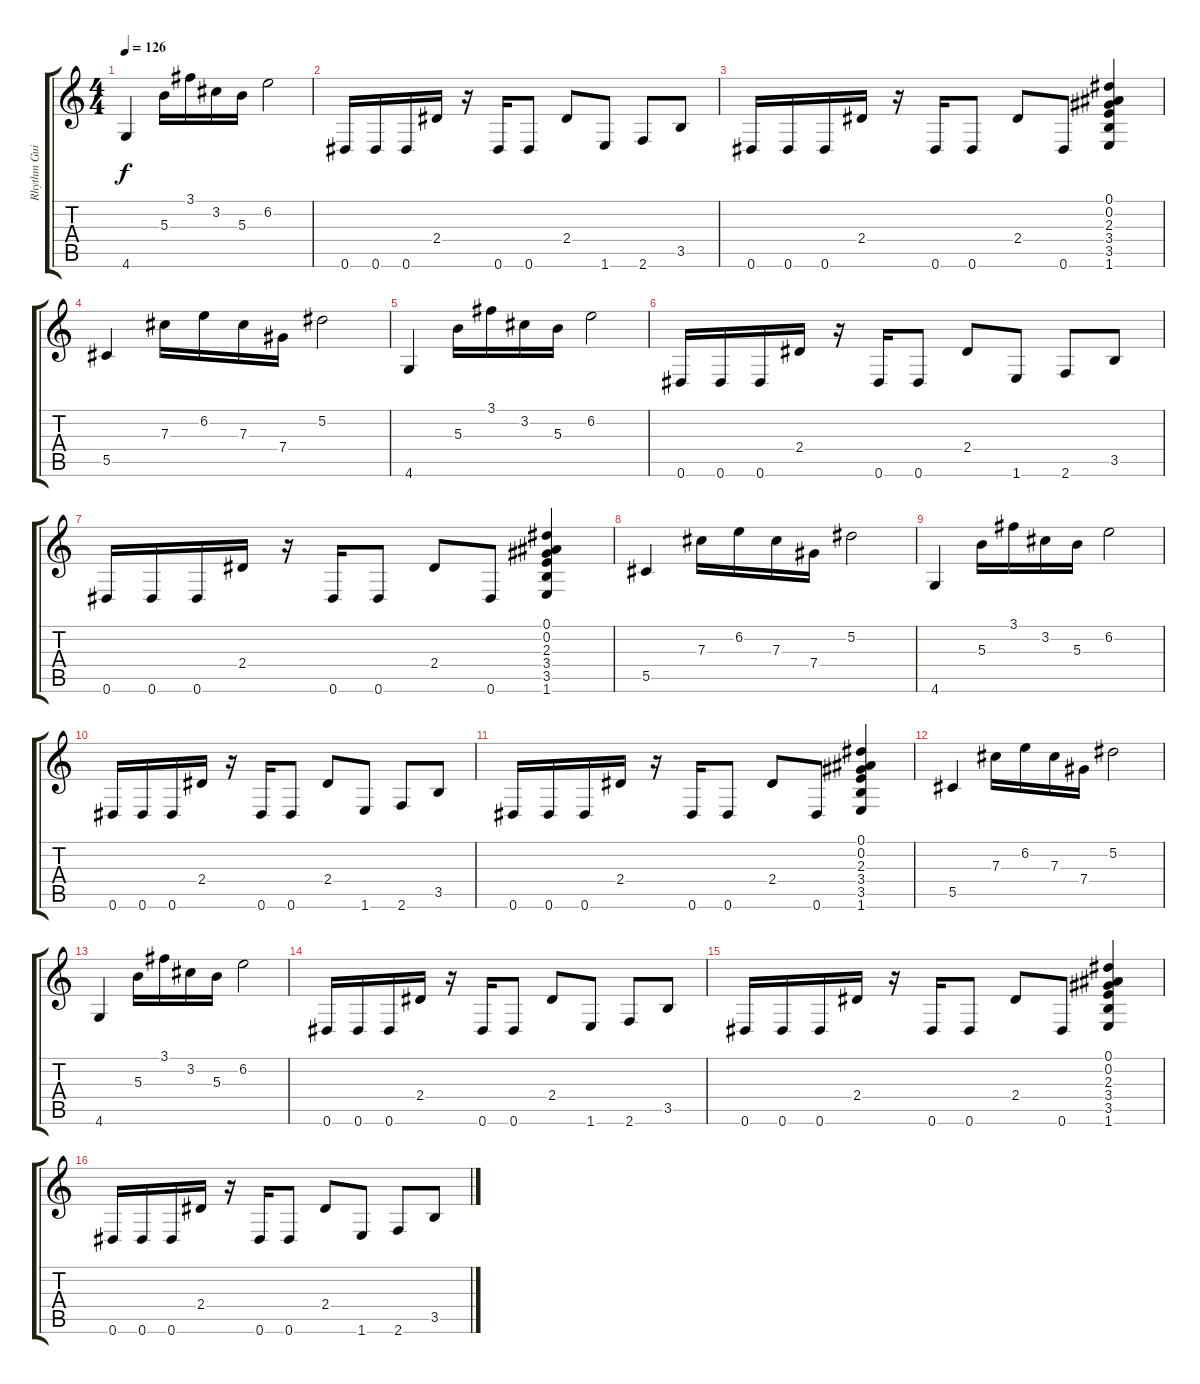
\track ("Rhythm Guitar 2" "Rhythm Gui") {instrument distortionguitar}
\staff {score tabs}
\tuning (Eb4 Bb3 Gb3 Db3 Ab2 Eb2) {hide}
\ts (4 4)
\tempo 126
\clef g2
\ks c
4.6.4{dy f} 5.3.16 3.1.16 3.2.16 5.3.16 6.2.2 |
0.6.16 0.6.16 0.6.16 2.4.16 r.16 0.6.16 0.6.8 2.4.8 1.6.8 2.6.8 3.5.8 |
0.6.16 0.6.16 0.6.16 2.4.16 r.16 0.6.16 0.6.8 2.4.8 0.6.8 (0.1 0.2 2.3 3.4 3.5 1.6).4 |
5.5.4 7.3.16 6.2.16 7.3.16 7.4.16 5.2.2 |
4.6.4 5.3.16 3.1.16 3.2.16 5.3.16 6.2.2 |
0.6.16 0.6.16 0.6.16 2.4.16 r.16 0.6.16 0.6.8 2.4.8 1.6.8 2.6.8 3.5.8 |
0.6.16 0.6.16 0.6.16 2.4.16 r.16 0.6.16 0.6.8 2.4.8 0.6.8 (0.1 0.2 2.3 3.4 3.5 1.6).4 |
5.5.4 7.3.16 6.2.16 7.3.16 7.4.16 5.2.2 |
4.6.4 5.3.16 3.1.16 3.2.16 5.3.16 6.2.2 |
0.6.16 0.6.16 0.6.16 2.4.16 r.16 0.6.16 0.6.8 2.4.8 1.6.8 2.6.8 3.5.8 |
0.6.16 0.6.16 0.6.16 2.4.16 r.16 0.6.16 0.6.8 2.4.8 0.6.8 (0.1 0.2 2.3 3.4 3.5 1.6).4 |
5.5.4 7.3.16 6.2.16 7.3.16 7.4.16 5.2.2 |
4.6.4 5.3.16 3.1.16 3.2.16 5.3.16 6.2.2 |
0.6.16 0.6.16 0.6.16 2.4.16 r.16 0.6.16 0.6.8 2.4.8 1.6.8 2.6.8 3.5.8 |
0.6.16 0.6.16 0.6.16 2.4.16 r.16 0.6.16 0.6.8 2.4.8 0.6.8 (0.1 0.2 2.3 3.4 3.5 1.6).4 |
0.6.16 0.6.16 0.6.16 2.4.16 r.16 0.6.16 0.6.8 2.4.8 1.6.8 2.6.8 3.5.8
